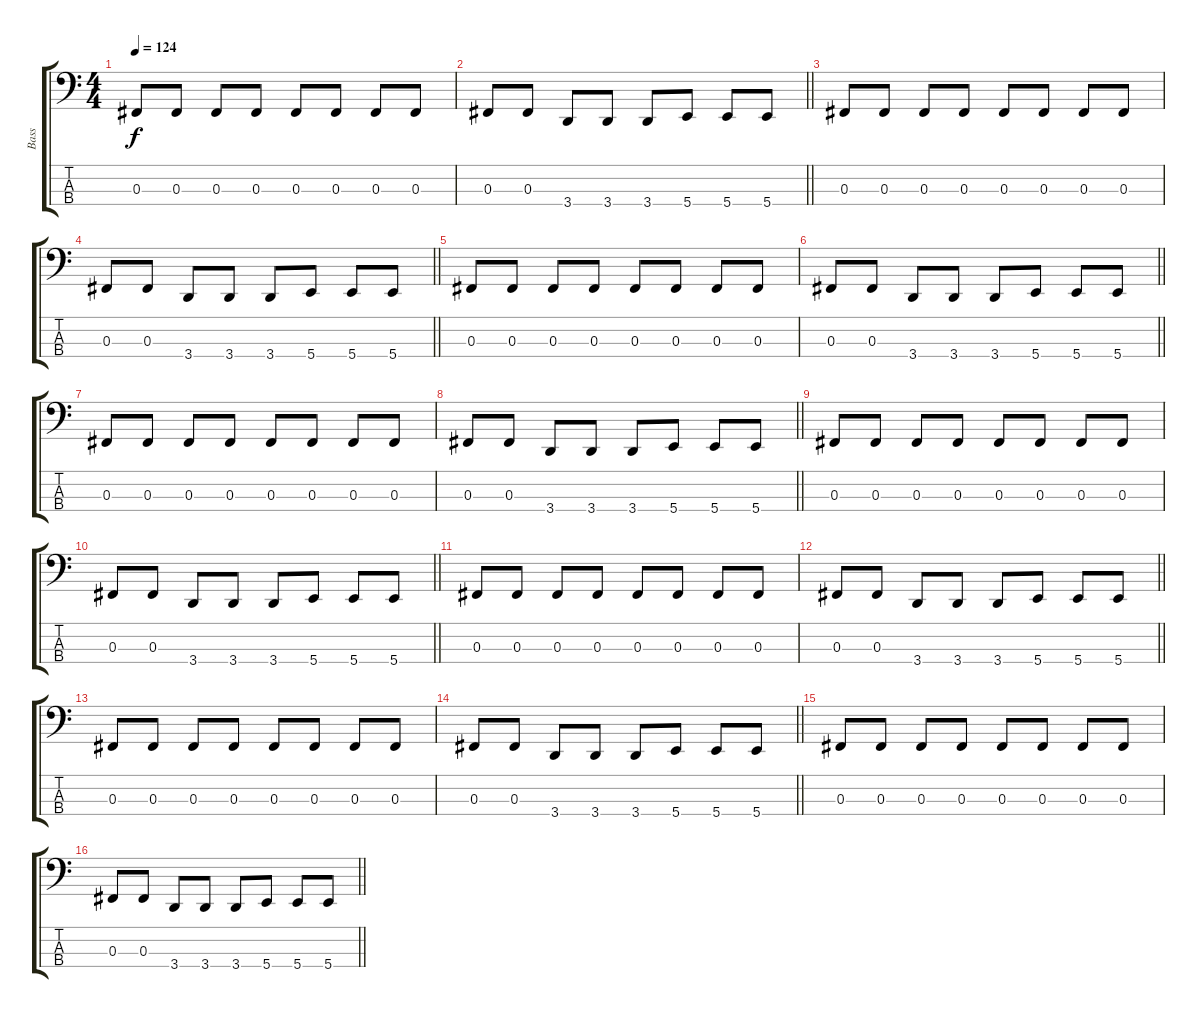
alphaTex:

\track ("Bass" "Bass") {instrument electricbassfinger}
\staff {score tabs}
\tuning (E2 B1 Gb1 B0) {hide}
\ts (4 4)
\section ("" "")
\tempo 124
\clef f4
\ks c
0.3.8{dy f} 0.3.8 0.3.8 0.3.8 0.3.8 0.3.8 0.3.8 0.3.8 |
\barLineRight lightlight
0.3.8 0.3.8 3.4.8 3.4.8 3.4.8 5.4.8 5.4.8 5.4.8 |
0.3.8 0.3.8 0.3.8 0.3.8 0.3.8 0.3.8 0.3.8 0.3.8 |
\barLineRight lightlight
0.3.8 0.3.8 3.4.8 3.4.8 3.4.8 5.4.8 5.4.8 5.4.8 |
0.3.8 0.3.8 0.3.8 0.3.8 0.3.8 0.3.8 0.3.8 0.3.8 |
\barLineRight lightlight
0.3.8 0.3.8 3.4.8 3.4.8 3.4.8 5.4.8 5.4.8 5.4.8 |
0.3.8 0.3.8 0.3.8 0.3.8 0.3.8 0.3.8 0.3.8 0.3.8 |
\barLineRight lightlight
0.3.8 0.3.8 3.4.8 3.4.8 3.4.8 5.4.8 5.4.8 5.4.8 |
\section ("" "")
0.3.8 0.3.8 0.3.8 0.3.8 0.3.8 0.3.8 0.3.8 0.3.8 |
\barLineRight lightlight
0.3.8 0.3.8 3.4.8 3.4.8 3.4.8 5.4.8 5.4.8 5.4.8 |
0.3.8 0.3.8 0.3.8 0.3.8 0.3.8 0.3.8 0.3.8 0.3.8 |
\barLineRight lightlight
0.3.8 0.3.8 3.4.8 3.4.8 3.4.8 5.4.8 5.4.8 5.4.8 |
0.3.8 0.3.8 0.3.8 0.3.8 0.3.8 0.3.8 0.3.8 0.3.8 |
\barLineRight lightlight
0.3.8 0.3.8 3.4.8 3.4.8 3.4.8 5.4.8 5.4.8 5.4.8 |
0.3.8 0.3.8 0.3.8 0.3.8 0.3.8 0.3.8 0.3.8 0.3.8 |
\barLineRight lightlight
0.3.8 0.3.8 3.4.8 3.4.8 3.4.8 5.4.8 5.4.8 5.4.8
